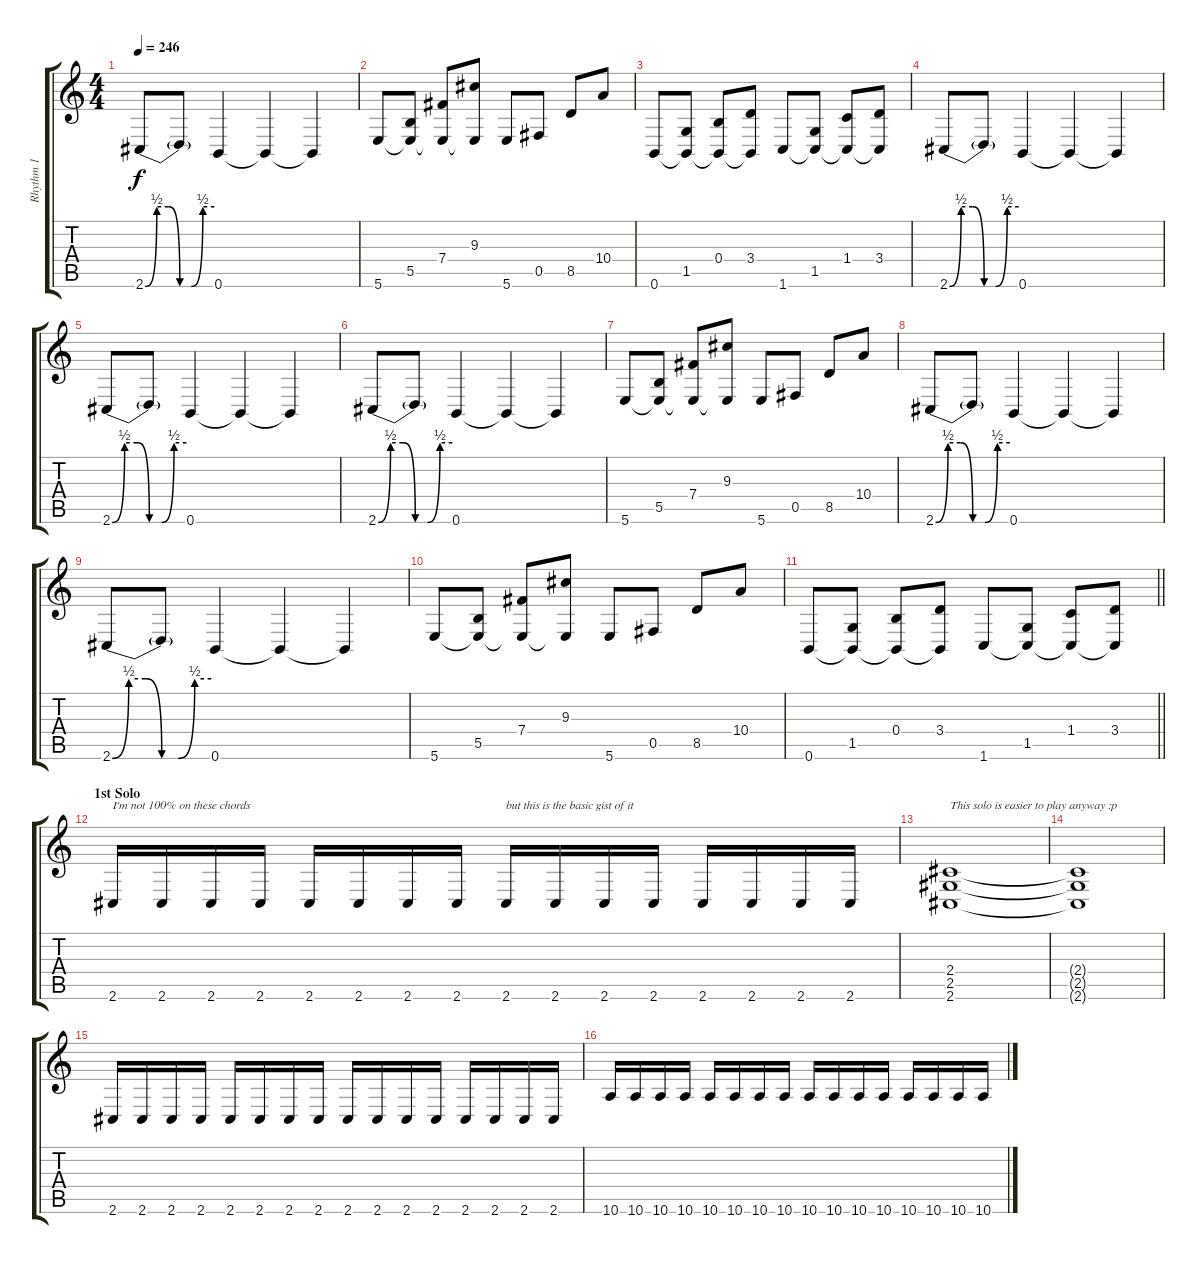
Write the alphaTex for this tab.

\track ("Rhythm 1" "Rhythm 1") {instrument distortionguitar}
\staff {score tabs}
\tuning (Db4 Ab3 E3 B2 Gb2 B1) {hide}
\ts (4 4)
\tempo 246
\clef g2
\ks c
2.6{be (custom 0 0 10 2 20 2 30 0 40 0 50 2 60 2)}.8{dy f} 2.6{t}.8 0.6.4 0.6{t}.4 0.6{t}.4 |
5.6.8 (5.5 5.6{t}).8 (7.4 5.6{t}).8 (9.3 5.6{t}).8 5.6.8 0.5.8 8.5.8 10.4.8 |
0.6.8 (1.5 0.6{t}).8 (0.4 0.6{t}).8 (3.4 0.6{t}).8 1.6.8 (1.5 1.6{t}).8 (1.4 1.6{t}).8 (3.4 1.6{t}).8 |
2.6{be (custom 0 0 10 2 20 2 30 0 40 0 50 2 60 2)}.8 2.6{t}.8 0.6.4 0.6{t}.4 0.6{t}.4 |
2.6{be (custom 0 0 10 2 20 2 30 0 40 0 50 2 60 2)}.8 2.6{t}.8 0.6.4 0.6{t}.4 0.6{t}.4 |
2.6{be (custom 0 0 10 2 20 2 30 0 40 0 50 2 60 2)}.8 2.6{t}.8 0.6.4 0.6{t}.4 0.6{t}.4 |
5.6.8 (5.5 5.6{t}).8 (7.4 5.6{t}).8 (9.3 5.6{t}).8 5.6.8 0.5.8 8.5.8 10.4.8 |
2.6{be (custom 0 0 10 2 20 2 30 0 40 0 50 2 60 2)}.8 2.6{t}.8 0.6.4 0.6{t}.4 0.6{t}.4 |
2.6{be (custom 0 0 10 2 20 2 30 0 40 0 50 2 60 2)}.8 2.6{t}.8 0.6.4 0.6{t}.4 0.6{t}.4 |
5.6.8 (5.5 5.6{t}).8 (7.4 5.6{t}).8 (9.3 5.6{t}).8 5.6.8 0.5.8 8.5.8 10.4.8 |
\barLineRight lightlight
0.6.8 (1.5 0.6{t}).8 (0.4 0.6{t}).8 (3.4 0.6{t}).8 1.6.8 (1.5 1.6{t}).8 (1.4 1.6{t}).8 (3.4 1.6{t}).8 |
\section ("" "1st Solo")
2.6.16{txt "I'm not 100% on these chords"} 2.6.16 2.6.16 2.6.16 2.6.16 2.6.16 2.6.16 2.6.16 2.6.16{txt "but this is the basic gist of it"} 2.6.16 2.6.16 2.6.16 2.6.16 2.6.16 2.6.16 2.6.16 |
(2.4 2.5 2.6).1{txt "This solo is easier to play anyway :p"} |
(2.4{t} 2.5{t} 2.6{t}).1 |
2.6.16 2.6.16 2.6.16 2.6.16 2.6.16 2.6.16 2.6.16 2.6.16 2.6.16 2.6.16 2.6.16 2.6.16 2.6.16 2.6.16 2.6.16 2.6.16 |
10.6.16 10.6.16 10.6.16 10.6.16 10.6.16 10.6.16 10.6.16 10.6.16 10.6.16 10.6.16 10.6.16 10.6.16 10.6.16 10.6.16 10.6.16 10.6.16
